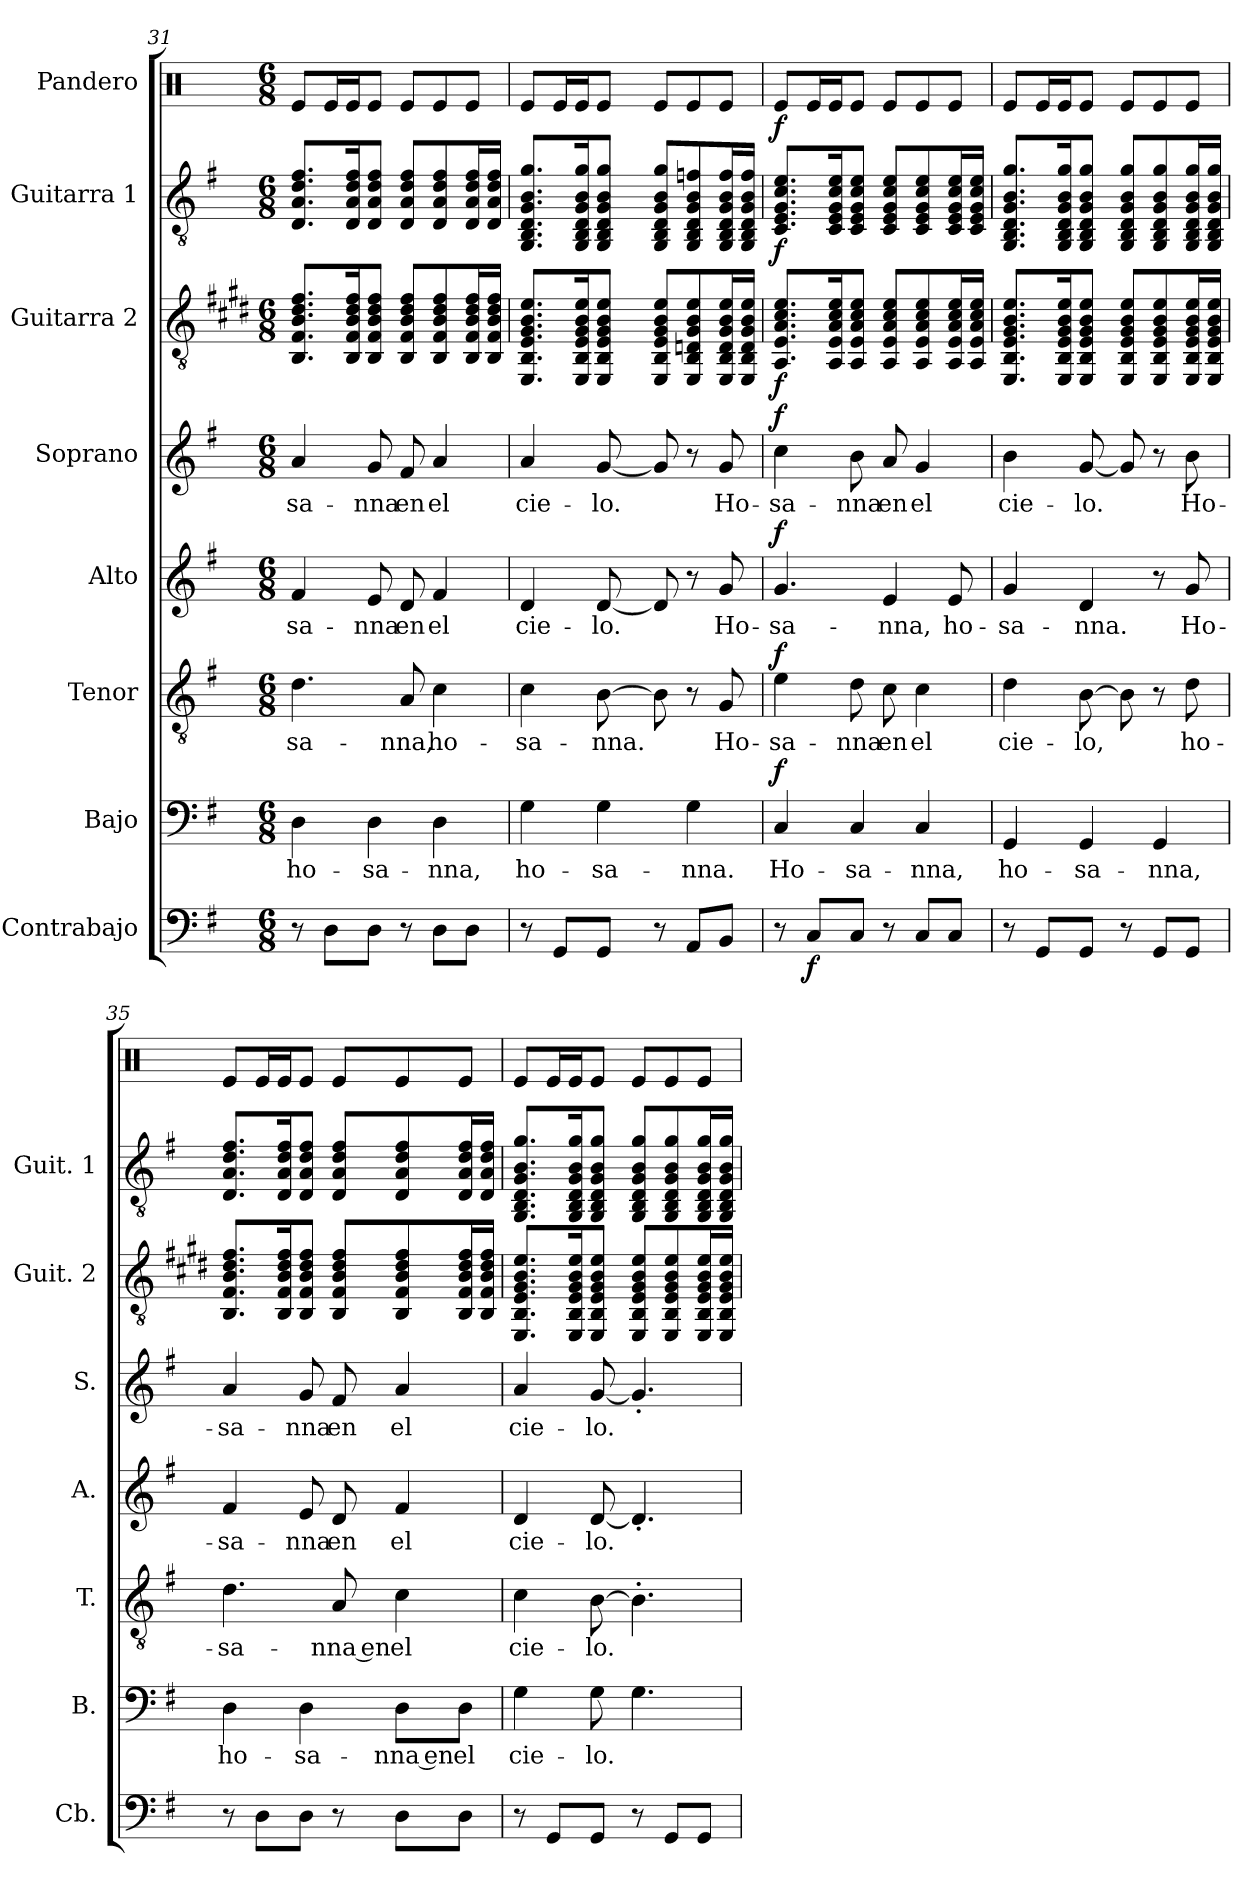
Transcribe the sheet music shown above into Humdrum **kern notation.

**kern	**dynam	**kern	**text	**dynam	**kern	**text	**dynam	**kern	**text	**dynam	**kern	**text	**dynam	**kern	**dynam	**kern	**dynam	**kern	**dynam
*part8	*part8	*part7	*part7	*part7	*part6	*part6	*part6	*part5	*part5	*part5	*part4	*part4	*part4	*part3	*part3	*part2	*part2	*part1	*part1
*staff8	*staff8	*staff7	*staff7	*staff7	*staff6	*staff6	*staff6	*staff5	*staff5	*staff5	*staff4	*staff4	*staff4	*staff3	*staff3	*staff2	*staff2	*staff1	*staff1
*I"Contrabajo	*	*I"Bajo	*	*	*I"Tenor	*	*	*I"Alto	*	*	*I"Soprano	*	*	*I"Guitarra 2	*	*I"Guitarra 1	*	*I"Pandero	*
*I'Cb.	*	*I'B.	*	*	*I'T.	*	*	*I'A.	*	*	*I'S.	*	*	*I'Guit. 2	*	*I'Guit. 1	*	*	*
*clefF4	*	*clefF4	*	*	*clefGv2	*	*	*clefG2	*	*	*clefG2	*	*	*clefGv2	*	*clefGv2	*	*clefX	*
*ITrd7c12	*	*	*	*	*	*	*	*	*	*	*	*	*	*	*	*	*	*	*
*k[f#]	*	*k[f#]	*	*	*k[f#]	*	*	*k[f#]	*	*	*k[f#]	*	*	*k[f#c#g#d#]	*	*k[f#]	*	*k[]	*
*M6/8	*	*M6/8	*	*	*M6/8	*	*	*M6/8	*	*	*M6/8	*	*	*M6/8	*	*M6/8	*	*M6/8	*
=31	=31	=31	=31	=31	=31	=31	=31	=31	=31	=31	=31	=31	=31	=31	=31	=31	=31	=31	=31
8r	.	4D\	ho-	.	4.d\	-sa-	.	4f#/	-sa-	.	4a/	-sa-	.	8.BB/ 8.F#/ 8.B/ 8.d#/ 8.f#/L	.	8.D/ 8.A/ 8.d/ 8.f#/L	.	8Re/L	.
8DD\L	.	.	.	.	.	.	.	.	.	.	.	.	.	.	.	.	.	16Re/L	.
.	.	.	.	.	.	.	.	.	.	.	.	.	.	16BB/ 16F#/ 16B/ 16d#/ 16f#/K	.	16D/ 16A/ 16d/ 16f#/K	.	16Re/J	.
8DD\J	.	4D\	-sa-	.	.	.	.	8e/	-nna	.	8g/	-nna	.	8BB/ 8F#/ 8B/ 8d#/ 8f#/J	.	8D/ 8A/ 8d/ 8f#/J	.	8Re/J	.
8r	.	.	.	.	8A/	-nna,	.	8d/	en	.	8f#/	en	.	8BB/ 8F#/ 8B/ 8d#/ 8f#/L	.	8D/ 8A/ 8d/ 8f#/L	.	8Re/L	.
8DD\L	.	4D\	-nna,	.	4c\	ho-	.	4f#/	el	.	4a/	el	.	8BB/ 8F#/ 8B/ 8d#/ 8f#/	.	8D/ 8A/ 8d/ 8f#/	.	8Re/	.
8DD\J	.	.	.	.	.	.	.	.	.	.	.	.	.	16BB/ 16F#/ 16B/ 16d#/ 16f#/L	.	16D/ 16A/ 16d/ 16f#/L	.	8Re/J	.
.	.	.	.	.	.	.	.	.	.	.	.	.	.	16BB/ 16F#/ 16B/ 16d#/ 16f#/JJ	.	16D/ 16A/ 16d/ 16f#/JJ	.	.	.
=32	=32	=32	=32	=32	=32	=32	=32	=32	=32	=32	=32	=32	=32	=32	=32	=32	=32	=32	=32
8r	.	4G\	ho-	.	4c\	-sa-	.	4d/	cie-	.	4a/	cie-	.	8.EE/ 8.BB/ 8.E/ 8.G#/ 8.B/ 8.e/L	.	8.GG/ 8.BB/ 8.D/ 8.G/ 8.B/ 8.g/L	.	8Re/L	.
8GGG/L	.	.	.	.	.	.	.	.	.	.	.	.	.	.	.	.	.	16Re/L	.
.	.	.	.	.	.	.	.	.	.	.	.	.	.	16EE/ 16BB/ 16E/ 16G#/ 16B/ 16e/K	.	16GG/ 16BB/ 16D/ 16G/ 16B/ 16g/K	.	16Re/J	.
8GGG/J	.	4G\	-sa-	.	[8B\	-nna.	.	[8d/	-lo.	.	[8g/	-lo.	.	8EE/ 8BB/ 8E/ 8G#/ 8B/ 8e/J	.	8GG/ 8BB/ 8D/ 8G/ 8B/ 8g/J	.	8Re/J	.
8r	.	.	.	.	8B\]	.	.	8d/]	.	.	8g/]	.	.	8EE/ 8BB/ 8E/ 8G#/ 8B/ 8e/L	.	8GG/ 8BB/ 8D/ 8G/ 8B/ 8g/L	.	8Re/L	.
8AAA/L	.	4G\	-nna.	.	8r	.	.	8r	.	.	8r	.	.	8EE/ 8BB/ 8Dn/ 8G#/ 8B/ 8e/	.	8GG/ 8BB/ 8D/ 8G/ 8B/ 8fn/	.	8Re/	.
8BBB/J	.	.	.	.	8G/	Ho-	.	8g/	Ho-	.	8g/	Ho-	.	16EE/ 16BB/ 16D/ 16G#/ 16B/ 16e/L	.	16GG/ 16BB/ 16D/ 16G/ 16B/ 16f/L	.	8Re/J	.
.	.	.	.	.	.	.	.	.	.	.	.	.	.	16EE/ 16BB/ 16D/ 16G#/ 16B/ 16e/JJ	.	16GG/ 16BB/ 16D/ 16G/ 16B/ 16f/JJ	.	.	.
=33	=33	=33	=33	=33	=33	=33	=33	=33	=33	=33	=33	=33	=33	=33	=33	=33	=33	=33	=33
!	!	!	!	!LO:DY:a	!	!	!LO:DY:a	!	!	!LO:DY:a	!	!	!LO:DY:a	!	!LO:DY:b	!	!LO:DY:b	!	!LO:DY:b
8r	.	4C/	Ho-	f	4e\	-sa-	f	4.g/	-sa-	f	4cc\	-sa-	f	8.AA/ 8.E/ 8.A/ 8.c#/ 8.e/L	f	8.C/ 8.E/ 8.G/ 8.c/ 8.e/L	f	8Re/L	f
!	!LO:DY:b	!	!	!	!	!	!	!	!	!	!	!	!	!	!	!	!	!	!
8CC/L	f	.	.	.	.	.	.	.	.	.	.	.	.	.	.	.	.	16Re/L	.
.	.	.	.	.	.	.	.	.	.	.	.	.	.	16AA/ 16E/ 16A/ 16c#/ 16e/K	.	16C/ 16E/ 16G/ 16c/ 16e/K	.	16Re/J	.
8CC/J	.	4C/	-sa-	.	8d\	-nna	.	.	.	.	8b\	-nna	.	8AA/ 8E/ 8A/ 8c#/ 8e/J	.	8C/ 8E/ 8G/ 8c/ 8e/J	.	8Re/J	.
8r	.	.	.	.	8c\	en	.	4e/	-nna,	.	8a/	en	.	8AA/ 8E/ 8A/ 8c#/ 8e/L	.	8C/ 8E/ 8G/ 8c/ 8e/L	.	8Re/L	.
8CC/L	.	4C/	-nna,	.	4c\	el	.	.	.	.	4g/	el	.	8AA/ 8E/ 8A/ 8c#/ 8e/	.	8C/ 8E/ 8G/ 8c/ 8e/	.	8Re/	.
8CC/J	.	.	.	.	.	.	.	8e/	ho-	.	.	.	.	16AA/ 16E/ 16A/ 16c#/ 16e/L	.	16C/ 16E/ 16G/ 16c/ 16e/L	.	8Re/J	.
.	.	.	.	.	.	.	.	.	.	.	.	.	.	16AA/ 16E/ 16A/ 16c#/ 16e/JJ	.	16C/ 16E/ 16G/ 16c/ 16e/JJ	.	.	.
=34	=34	=34	=34	=34	=34	=34	=34	=34	=34	=34	=34	=34	=34	=34	=34	=34	=34	=34	=34
8r	.	4GG/	ho-	.	4d\	cie-	.	4g/	-sa-	.	4b\	cie-	.	8.EE/ 8.BB/ 8.E/ 8.G#/ 8.B/ 8.e/L	.	8.GG/ 8.BB/ 8.D/ 8.G/ 8.B/ 8.g/L	.	8Re/L	.
8GGG/L	.	.	.	.	.	.	.	.	.	.	.	.	.	.	.	.	.	16Re/L	.
.	.	.	.	.	.	.	.	.	.	.	.	.	.	16EE/ 16BB/ 16E/ 16G#/ 16B/ 16e/K	.	16GG/ 16BB/ 16D/ 16G/ 16B/ 16g/K	.	16Re/J	.
8GGG/J	.	4GG/	-sa-	.	[8B\	-lo,	.	4d/	-nna.	.	[8g/	-lo.	.	8EE/ 8BB/ 8E/ 8G#/ 8B/ 8e/J	.	8GG/ 8BB/ 8D/ 8G/ 8B/ 8g/J	.	8Re/J	.
8r	.	.	.	.	8B\]	.	.	.	.	.	8g/]	.	.	8EE/ 8BB/ 8E/ 8G#/ 8B/ 8e/L	.	8GG/ 8BB/ 8D/ 8G/ 8B/ 8g/L	.	8Re/L	.
8GGG/L	.	4GG/	-nna,	.	8r	.	.	8r	.	.	8r	.	.	8EE/ 8BB/ 8E/ 8G#/ 8B/ 8e/	.	8GG/ 8BB/ 8D/ 8G/ 8B/ 8g/	.	8Re/	.
8GGG/J	.	.	.	.	8d\	ho-	.	8g/	Ho-	.	8b\	Ho-	.	16EE/ 16BB/ 16E/ 16G#/ 16B/ 16e/L	.	16GG/ 16BB/ 16D/ 16G/ 16B/ 16g/L	.	8Re/J	.
.	.	.	.	.	.	.	.	.	.	.	.	.	.	16EE/ 16BB/ 16E/ 16G#/ 16B/ 16e/JJ	.	16GG/ 16BB/ 16D/ 16G/ 16B/ 16g/JJ	.	.	.
=35	=35	=35	=35	=35	=35	=35	=35	=35	=35	=35	=35	=35	=35	=35	=35	=35	=35	=35	=35
8r	.	4D\	ho-	.	4.d\	-sa-	.	4f#/	-sa-	.	4a/	-sa-	.	8.BB/ 8.F#/ 8.B/ 8.d#/ 8.f#/L	.	8.D/ 8.A/ 8.d/ 8.f#/L	.	8Re/L	.
8DD\L	.	.	.	.	.	.	.	.	.	.	.	.	.	.	.	.	.	16Re/L	.
.	.	.	.	.	.	.	.	.	.	.	.	.	.	16BB/ 16F#/ 16B/ 16d#/ 16f#/K	.	16D/ 16A/ 16d/ 16f#/K	.	16Re/J	.
8DD\J	.	4D\	-sa-	.	.	.	.	8e/	-nna	.	8g/	-nna	.	8BB/ 8F#/ 8B/ 8d#/ 8f#/J	.	8D/ 8A/ 8d/ 8f#/J	.	8Re/J	.
8r	.	.	.	.	8A/	-nna en	.	8d/	en	.	8f#/	en	.	8BB/ 8F#/ 8B/ 8d#/ 8f#/L	.	8D/ 8A/ 8d/ 8f#/L	.	8Re/L	.
8DD\L	.	8D\L	-nna en	.	4c\	el	.	4f#/	el	.	4a/	el	.	8BB/ 8F#/ 8B/ 8d#/ 8f#/	.	8D/ 8A/ 8d/ 8f#/	.	8Re/	.
8DD\J	.	8D\J	el	.	.	.	.	.	.	.	.	.	.	16BB/ 16F#/ 16B/ 16d#/ 16f#/L	.	16D/ 16A/ 16d/ 16f#/L	.	8Re/J	.
.	.	.	.	.	.	.	.	.	.	.	.	.	.	16BB/ 16F#/ 16B/ 16d#/ 16f#/JJ	.	16D/ 16A/ 16d/ 16f#/JJ	.	.	.
=36	=36	=36	=36	=36	=36	=36	=36	=36	=36	=36	=36	=36	=36	=36	=36	=36	=36	=36	=36
8r	.	4G\	cie-	.	4c\	cie-	.	4d/	cie-	.	4a/	cie-	.	8.EE/ 8.BB/ 8.E/ 8.G#/ 8.B/ 8.e/L	.	8.GG/ 8.BB/ 8.D/ 8.G/ 8.B/ 8.g/L	.	8Re/L	.
8GGG/L	.	.	.	.	.	.	.	.	.	.	.	.	.	.	.	.	.	16Re/L	.
.	.	.	.	.	.	.	.	.	.	.	.	.	.	16EE/ 16BB/ 16E/ 16G#/ 16B/ 16e/K	.	16GG/ 16BB/ 16D/ 16G/ 16B/ 16g/K	.	16Re/J	.
8GGG/J	.	8G\	-lo.	.	[8B\	-lo.	.	[8d/	-lo.	.	[8g/	-lo.	.	8EE/ 8BB/ 8E/ 8G#/ 8B/ 8e/J	.	8GG/ 8BB/ 8D/ 8G/ 8B/ 8g/J	.	8Re/J	.
8r	.	4.G\	.	.	4.B'\]	.	.	4.d'/]	.	.	4.g'/]	.	.	8EE/ 8BB/ 8E/ 8G#/ 8B/ 8e/L	.	8GG/ 8BB/ 8D/ 8G/ 8B/ 8g/L	.	8Re/L	.
8GGG/L	.	.	.	.	.	.	.	.	.	.	.	.	.	8EE/ 8BB/ 8E/ 8G#/ 8B/ 8e/	.	8GG/ 8BB/ 8D/ 8G/ 8B/ 8g/	.	8Re/	.
8GGG/J	.	.	.	.	.	.	.	.	.	.	.	.	.	16EE/ 16BB/ 16E/ 16G#/ 16B/ 16e/L	.	16GG/ 16BB/ 16D/ 16G/ 16B/ 16g/L	.	8Re/J	.
.	.	.	.	.	.	.	.	.	.	.	.	.	.	16EE/ 16BB/ 16E/ 16G#/ 16B/ 16e/JJ	.	16GG/ 16BB/ 16D/ 16G/ 16B/ 16g/JJ	.	.	.
=	=	=	=	=	=	=	=	=	=	=	=	=	=	=	=	=	=	=	=
*-	*-	*-	*-	*-	*-	*-	*-	*-	*-	*-	*-	*-	*-	*-	*-	*-	*-	*-	*-
